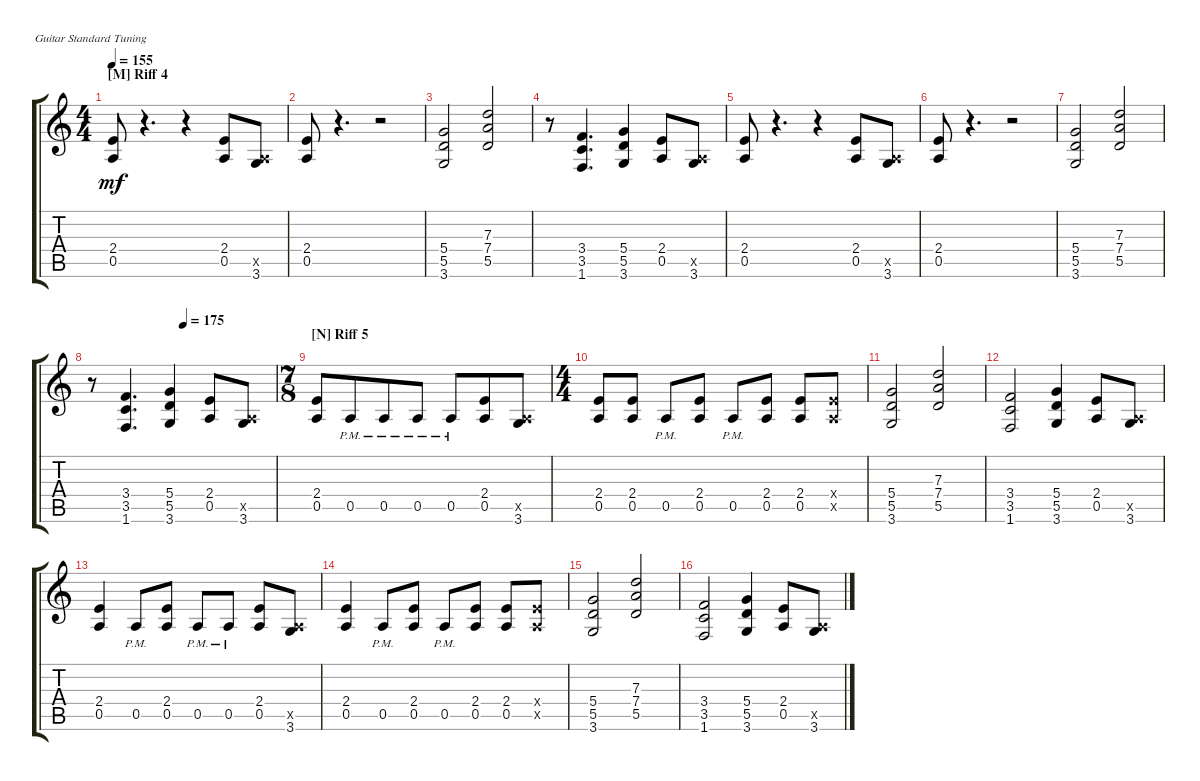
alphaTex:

\defaultSystemsLayout 4
\bracketExtendMode groupsimilarinstruments
\singleTrackTrackNamePolicy hidden
\multiTrackTrackNamePolicy hidden
\firstSystemTrackNameOrientation horizontal
\otherSystemsTrackNameOrientation horizontal
\track ("Dave Murray" "E-Gt") {instrument distortionguitar}
\staff {score tabs}
\tuning (E4 B3 G3 D3 A2 E2)
\ts (4 4)
\section ("M" "Riff 4")
\tempo 155
\clef g2
\scale
1.03909
\ks c
(0.5 2.4).8{dy mf} r.4{d} r.4 (0.5 2.4).8 (3.6 0.5{x}).8 |
\scale
0.960908 (0.5 2.4).8 r.4{d} r.2 |
\scale
1.03909 (3.6 5.5 5.4).2 (5.5 7.4 7.3).2 |
\scale
0.960908 r.8 (1.6 3.5 3.4).4{d} (3.6 5.5 5.4).4 (0.5 2.4).8 (3.6 0.5{x}).8 |
\scale
1.03909 (0.5 2.4).8 r.4{d} r.4 (0.5 2.4).8 (3.6 0.5{x}).8 |
\scale
0.960908 (0.5 2.4).8 r.4{d} r.2 |
\scale
1.03909 (3.6 5.5 5.4).2 (5.5 7.4 7.3).2 |
\tempo (175 0.5)
\scale
0.960908 r.8 (1.6 3.5 3.4).4{d} (3.6 5.5 5.4).4 (0.5 2.4).8 (3.6 0.5{x}).8 |
\ts (7 8)
\section ("N" "Riff 5")
\scale
1.06936 (0.5 2.4).8 0.5{pm}.8 0.5{pm}.8 0.5{pm}.8 0.5{pm}.8 (0.5 2.4).8 (3.6 0.5{x}).8 |
\ts (4 4)
\scale
0.930643 (0.5 2.4).8 (0.5 2.4).8 0.5{pm}.8 (0.5 2.4).8 0.5{pm}.8 (0.5 2.4).8 (0.5 2.4).8 (0.5{x} 2.4{x}).8 |
\scale
1.03909 (3.6 5.5 5.4).2 (5.5 7.4 7.3).2 |
\scale
0.960908 (1.6 3.5 3.4).2 (3.6 5.5 5.4).4 (0.5 2.4).8 (3.6 0.5{x}).8 |
\scale
1.03909 (0.5 2.4).4 0.5{pm}.8 (0.5 2.4).8 0.5{pm}.8 0.5{pm}.8 (0.5 2.4).8 (3.6 0.5{x}).8 |
\scale
0.960908 (0.5 2.4).4 0.5{pm}.8 (0.5 2.4).8 0.5{pm}.8 (0.5 2.4).8 (0.5 2.4).8 (0.5{x} 2.4{x}).8 |
\scale
1.03909 (3.6 5.5 5.4).2 (5.5 7.4 7.3).2 |
\scale
0.960908 (1.6 3.5 3.4).2 (3.6 5.5 5.4).4 (0.5 2.4).8 (3.6 0.5{x}).8
